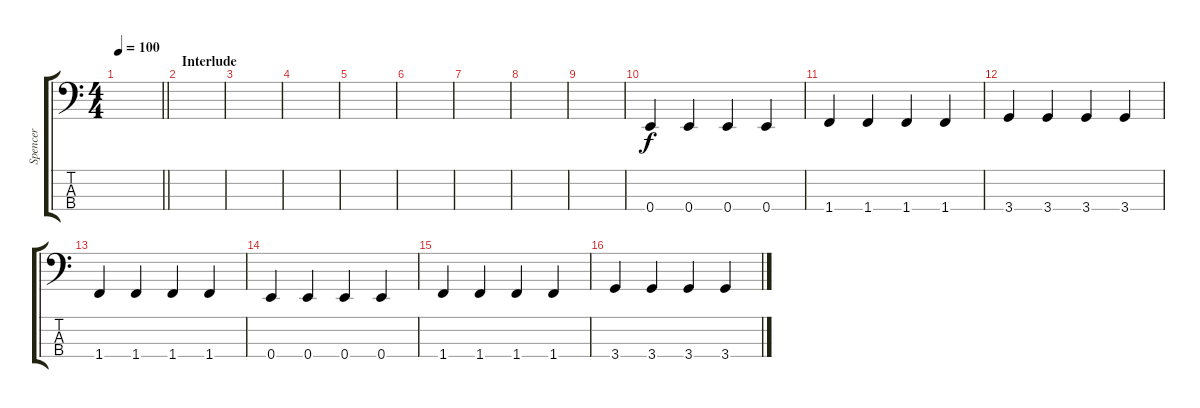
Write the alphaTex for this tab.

\track ("Spencer" "Spencer") {instrument electricbassfinger}
\staff {score tabs}
\tuning (G2 D2 A1 E1) {hide}
\ts (4 4)
\tempo 100
\clef f4
\barLineRight lightlight
\ks c
|
\section ("" "Interlude")
|
|
|
|
|
|
|
|
0.4.4 0.4.4 0.4.4 0.4.4 |
1.4.4 1.4.4 1.4.4 1.4.4 |
3.4.4 3.4.4 3.4.4 3.4.4 |
1.4.4 1.4.4 1.4.4 1.4.4 |
0.4.4 0.4.4 0.4.4 0.4.4 |
1.4.4 1.4.4 1.4.4 1.4.4 |
3.4.4 3.4.4 3.4.4 3.4.4
